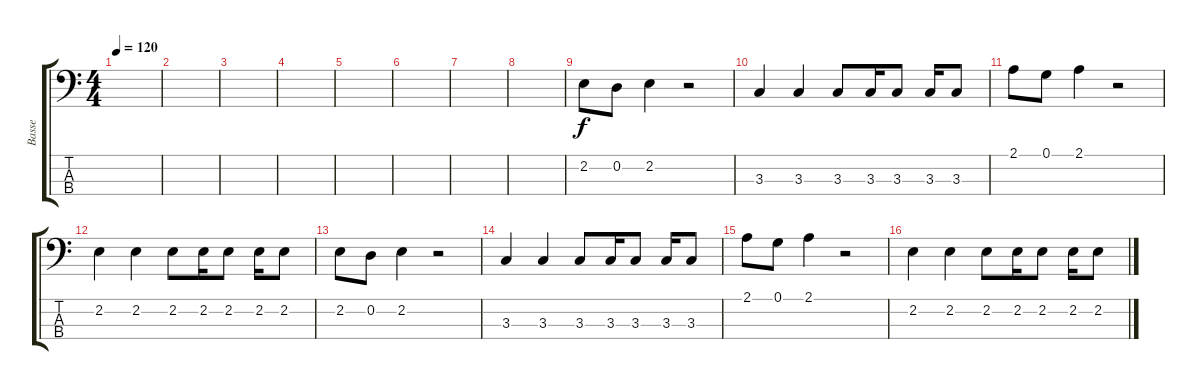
\track ("Basse" "Basse") {instrument slapbass2}
\staff {score tabs}
\tuning (G2 D2 A1 E1) {hide}
\ts (4 4)
\tempo 120
\clef f4
\ks c
|
|
|
|
|
|
|
|
2.2.8 0.2.8 2.2.4 r.2 |
3.3.4 3.3.4 3.3.8 3.3.16 3.3.8 3.3.16 3.3.8 |
2.1.8 0.1.8 2.1.4 r.2 |
2.2.4 2.2.4 2.2.8 2.2.16 2.2.8 2.2.16 2.2.8 |
2.2.8 0.2.8 2.2.4 r.2 |
3.3.4 3.3.4 3.3.8 3.3.16 3.3.8 3.3.16 3.3.8 |
2.1.8 0.1.8 2.1.4 r.2 |
2.2.4 2.2.4 2.2.8 2.2.16 2.2.8 2.2.16 2.2.8
